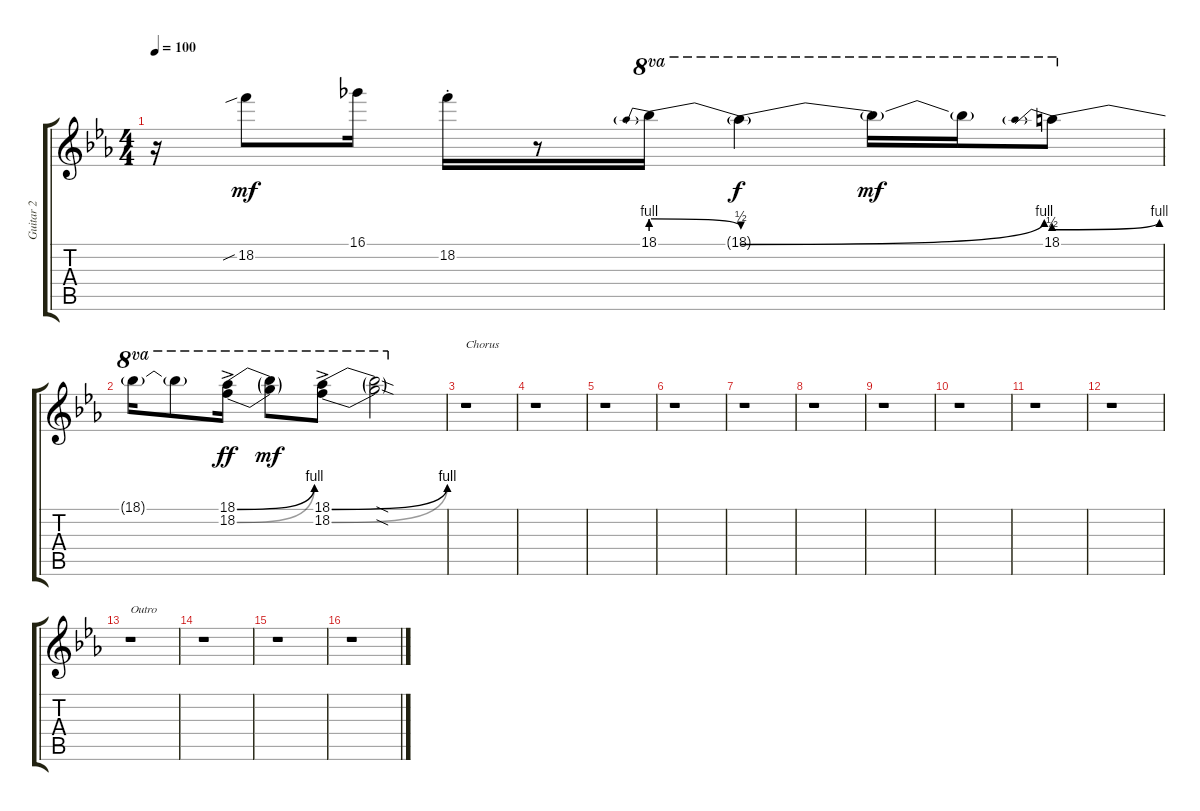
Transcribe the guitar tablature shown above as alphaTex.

\track ("Guitar 2" "Guitar 2") {instrument distortionguitar}
\staff {score tabs}
\tuning (D4 B3 G3 D3 A2 D2) {hide}
\ts (4 4)
\tempo 100
\clef g2
\ks eb
r.16{dy mf} 18.2{sib}.8 16.1.16 18.2{st}.16 r.8 18.1{be (prebendrelease 0 4 60 2)}.16{ot 8va} 18.1{be (bend 0 0 60 4) t}.4{ot 8va dy f} 18.1{t}.16{ot 8va dy mf} 18.1{t}.16{ot 8va} 18.1{be (prebendbend 0 2 60 4)}.8{ot 8va} |
18.1{t}.16{ot 8va} 18.1{t}.8{ot 8va} (18.1{be (bend 0 0 60 4) ac} 18.2{be (bend 0 0 60 4) ac}).16{ot 8va dy ff} (18.1{t} 18.2{t}).8{ot 8va dy mf} (18.1{be (bend 0 0 60 4) ac} 18.2{be (bend 0 0 60 4) ac}).8{ot 8va} (18.1{sod t} 18.2{sod t}).2{ot 8va} |
r.1{txt "Chorus"} |
r.1 |
r.1 |
r.1 |
r.1 |
r.1 |
r.1 |
r.1 |
r.1 |
r.1 |
r.1{txt "Outro"} |
r.1 |
r.1 |
r.1
